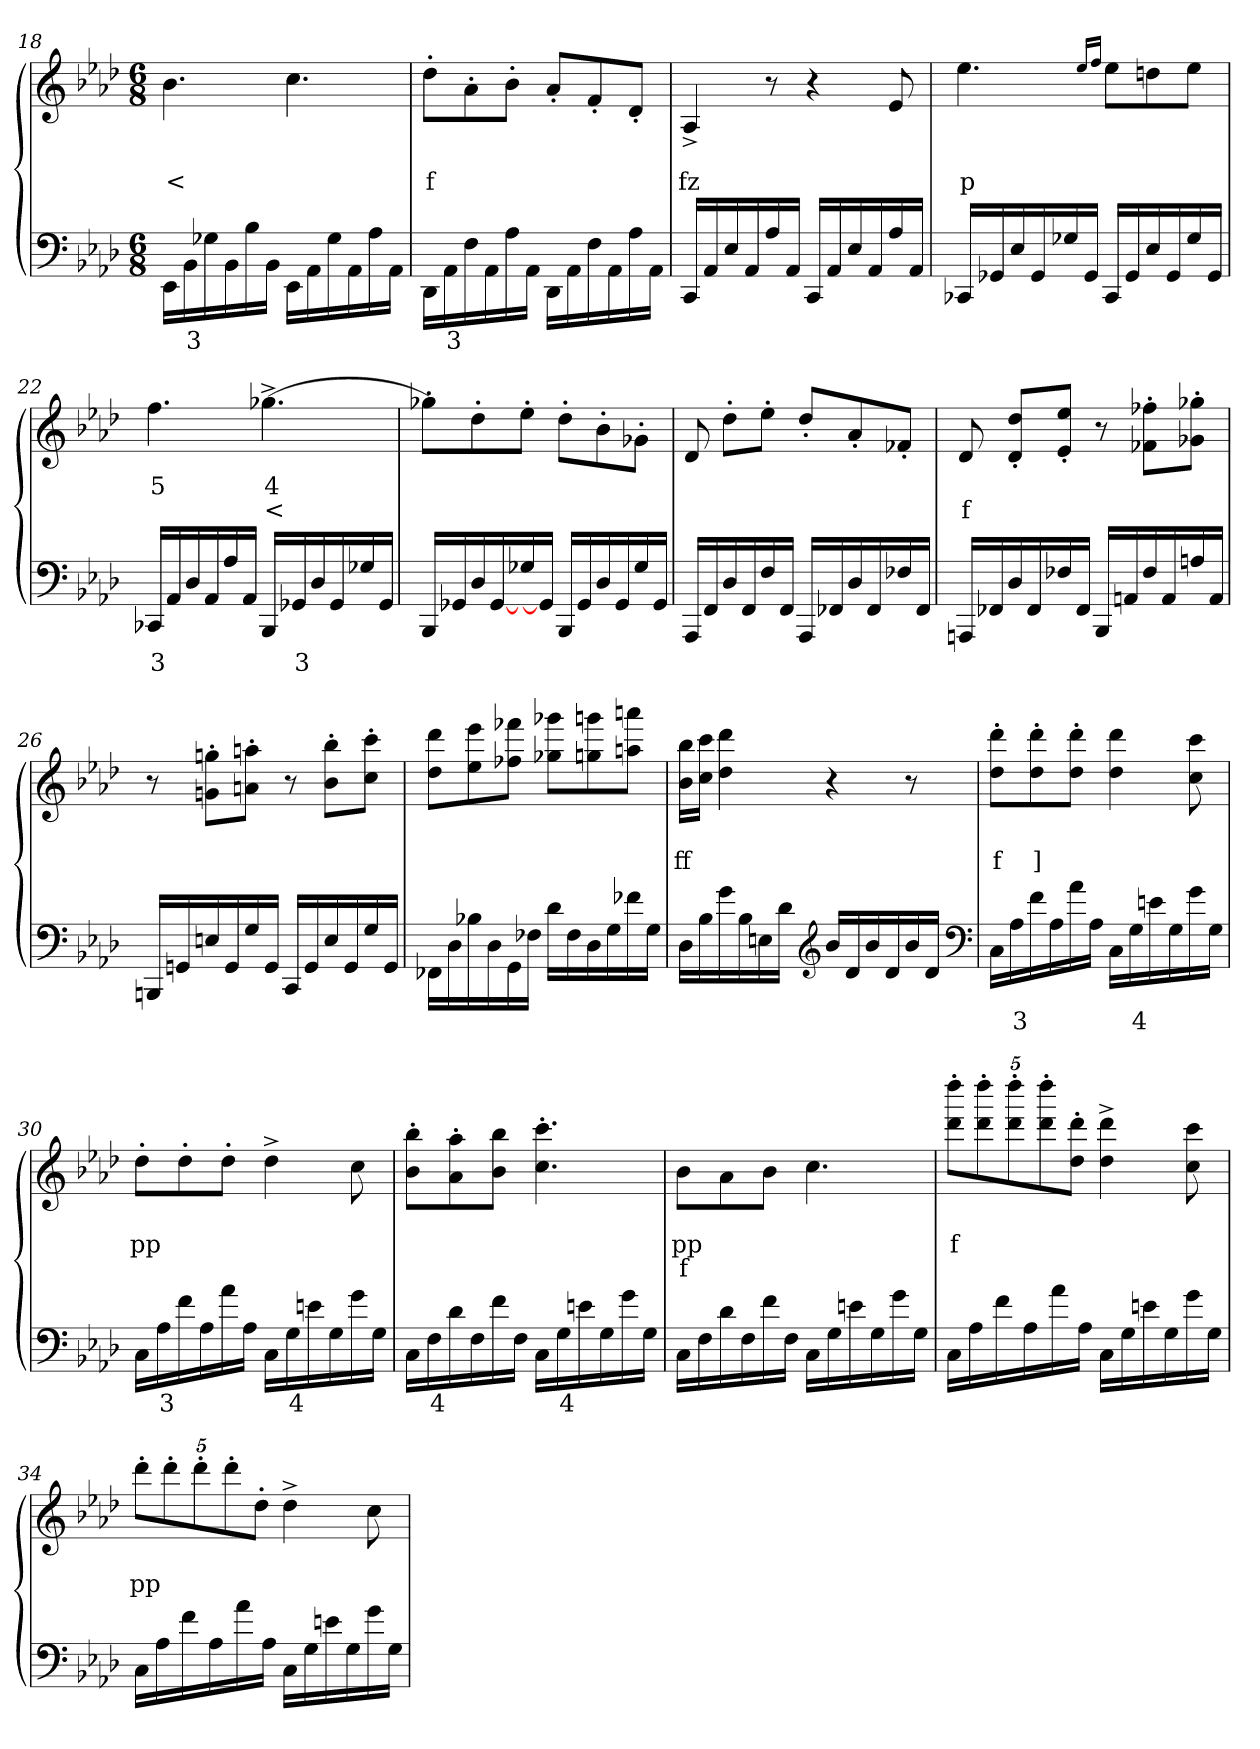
**kern	**text	**kern	**text	**text	**text
*part2	*part2	*part1	*part1	*part1	*part1
*staff2	*staff2	*staff1	*staff1	*staff1	*staff1
*clefF4	*	*clefG2	*	*	*
*k[b-e-a-d-]	*	*k[b-e-a-d-]	*	*	*
*M6/8	*	*M6/8	*	*	*
=18	=18	=18	=18	=18	=18
16EE-\LL	.	4.b-	.	<	.
16BB-	3	.	.	.	.
16G-X	.	.	.	.	.
16BB-	.	.	.	.	.
16B-	.	.	.	.	.
16BB-JJ	.	.	.	.	.
16EE-\LL	.	4.cc	.	.	.
16AA-	.	.	.	.	.
16G-	.	.	.	.	.
16AA-	.	.	.	.	.
16A-	.	.	.	.	.
16AA-JJ	.	.	.	.	.
=19	=19	=19	=19	=19	=19
16DD-\LL	.	8dd-'>L	.	f	.
16AA-	3	.	.	.	.
16F	.	8a-'>	.	.	.
16AA-	.	.	.	.	.
16A-	.	8b-'>J	.	.	.
16AA-JJ	.	.	.	.	.
16DD-\LL	.	8a-'>L	.	.	.
16AA-	.	.	.	.	.
16F	.	8f'>	.	.	.
16AA-	.	.	.	.	.
16A-	.	8d-'>J	.	.	.
16AA-JJ	.	.	.	.	.
=20	=20	=20	=20	=20	=20
16CCLL	.	4A-^>	.	fz	.
16AA-	.	.	.	.	.
16E-	.	.	.	.	.
16AA-	.	.	.	.	.
16A-	.	8r	.	.	.
16AA-JJ	.	.	.	.	.
16CCLL	.	4r	.	.	.
16AA-	.	.	.	.	.
16E-	.	.	.	.	.
16AA-	.	.	.	.	.
16A-	.	8e-	.	.	.
16AA-JJ	.	.	.	.	.
=21	=21	=21	=21	=21	=21
16CC-XLL	.	4.ee-	.	p	.
16GG-X	.	.	.	.	.
16E-	.	.	.	.	.
16GG-	.	.	.	.	.
16G-	.	.	.	.	.
16GG-JJ	.	.	.	.	.
.	.	16qqee-/LL	.	.	.
.	.	16qqff/JJ	.	.	.
16CC-LL	.	8ee-L	.	.	.
16GG-	.	.	.	.	.
16E-	.	8ddn	.	.	.
16GG-	.	.	.	.	.
16G-	.	8ee-J	.	.	.
16GG-JJ	.	.	.	.	.
=22	=22	=22	=22	=22	=22
16CC-XLL	3	4.ff	5	.	.
16AA-	.	.	.	.	.
16D-	.	.	.	.	.
16AA-	.	.	.	.	.
16A-	.	.	.	.	.
16AA-JJ	.	.	.	.	.
16BBB-LL	.	[4.gg-X^>	4	<	.
16GG-X	3	.	.	.	.
16D-	.	.	.	.	.
16GG-	.	.	.	.	.
16G-	.	.	.	.	.
16GG-JJ	.	.	.	.	.
=23	=23	=23	=23	=23	=23
16BBB-LL	.	8gg-X'>L]	.	.	.
16GG-X	.	.	.	.	.
16D-	.	8dd-'>	.	.	.
[16GG-	.	.	.	.	.
16G-	.	8ee-'>J	.	.	.
16GG-JJ]	.	.	.	.	.
16BBB-LL	.	8dd-'>L	.	.	.
16GG-	.	.	.	.	.
16D-	.	8b-'>	.	.	.
16GG-	.	.	.	.	.
16G-	.	8g-'>J	.	.	.
16GG-JJ	.	.	.	.	.
=24	=24	=24	=24	=24	=24
16AAA-LL	.	8d-	.	.	.
16FF	.	.	.	.	.
16D-	.	8dd-'>L	.	.	.
16FF	.	.	.	.	.
16F	.	8ee-'>J	.	.	.
16FFJJ	.	.	.	.	.
16AAA-LL	.	8dd-'>L	.	.	.
16FF-X	.	.	.	.	.
16D-	.	8a-'>	.	.	.
16FF-	.	.	.	.	.
16F-	.	8f-X'>J	.	.	.
16FF-JJ	.	.	.	.	.
=25	=25	=25	=25	=25	=25
16AAAnLL	.	8d-	.	f	.
16FF-X	.	.	.	.	.
16D-	.	8d-'> 8dd-'>L	.	.	.
16FF-	.	.	.	.	.
16F-	.	8e-'> 8ee-'>J	.	.	.
16FF-JJ	.	.	.	.	.
16BBB-LL	.	8r	.	.	.
16AA	.	.	.	.	.
16F-	.	8f-X'> 8ff-X'>L	.	.	.
16AA	.	.	.	.	.
16A	.	8g-X'> 8gg-X'>J	.	.	.
16AAJJ	.	.	.	.	.
=26	=26	=26	=26	=26	=26
16BBBnLL	.	8r	.	.	.
16GGn	.	.	.	.	.
16En	.	8gn'> 8ggn'>L	.	.	.
16GG	.	.	.	.	.
16G	.	8an'> 8aan'>J	.	.	.
16GGJJ	.	.	.	.	.
16CCLL	.	8r	.	.	.
16GG	.	.	.	.	.
16E	.	8b-'> 8bb-'>L	.	.	.
16GG	.	.	.	.	.
16G	.	8cc'> 8ccc'>J	.	.	.
16GGJJ	.	.	.	.	.
=27	=27	=27	=27	=27	=27
16FF-X\LL	.	8dd- 8ddd-\L	.	.	.
16D-	.	.	.	.	.
16B-X	.	8ee- 8eee-	.	.	.
16D-	.	.	.	.	.
16GG	.	8ff-X 8fff-X\J	.	.	.
16F-JJ	.	.	.	.	.
16d-LL	.	8gg-X 8ggg-XL	.	.	.
16F-	.	.	.	.	.
16D-	.	8ggn 8gggn	.	.	.
16G	.	.	.	.	.
16f-	.	8aan 8aaanJ	.	.	.
16GJJ	.	.	.	.	.
=28	=28	=28	=28	=28	=28
16D-LL	.	16b- 16bb-LL	.	ff	.
16B-	.	16cc 16cccJJ	.	.	.
16g	.	4dd- 4ddd-	.	.	.
16B-	.	.	.	.	.
16En	.	.	.	.	.
16d-JJ	.	.	.	.	.
*clefG2	*	*	*	*	*
16b-LL	.	4r	.	.	.
16d-	.	.	.	.	.
16b-	.	.	.	.	.
16d-	.	.	.	.	.
16b-	.	8r	.	.	.
16d-JJ	.	.	.	.	.
*clefF4	*	*	*	*	*
=29	=29	=29	=29	=29	=29
16CLL	.	8dd-'> 8ddd-'>L	.	f	.
16A-	3	.	.	.	.
16f	.	8dd-'> 8ddd-'>	.	]	.
16A-	.	.	.	.	.
16a-	.	8dd-'> 8ddd-'>J	.	.	.
16A-JJ	.	.	.	.	.
16CLL	.	4dd- 4ddd-	.	.	.
16G	4	.	.	.	.
16en	.	.	.	.	.
16G	.	.	.	.	.
16g	.	8cc 8ccc	.	.	.
16GJJ	.	.	.	.	.
=30	=30	=30	=30	=30	=30
16CLL	.	8dd-'>L	.	pp	.
16A-	3	.	.	.	.
16f	.	8dd-'>	.	.	.
16A-	.	.	.	.	.
16a-	.	8dd-'>J	.	.	.
16A-JJ	.	.	.	.	.
16CLL	.	4dd-^>	.	.	.
16G	4	.	.	.	.
16en	.	.	.	.	.
16G	.	.	.	.	.
16g	.	8cc	.	.	.
16GJJ	.	.	.	.	.
=31	=31	=31	=31	=31	=31
16CLL	.	8bb-'> 8b-'>L	.	.	.
16F	4	.	.	.	.
16d-	.	8aa-'> 8a-'>	.	.	.
16F	.	.	.	.	.
16f	.	8bb- 8b-J	.	.	.
16FJJ	.	.	.	.	.
16CLL	.	4.cc'> 4.ccc'>	.	.	.
16G	4	.	.	.	.
16en	.	.	.	.	.
16G	.	.	.	.	.
16g	.	.	.	.	.
16GJJ	.	.	.	.	.
=32	=32	=32	=32	=32	=32
16CLL	.	8b-\L	.	pp	f
16F	.	.	.	.	.
16d-	.	8a-	.	.	.
16F	.	.	.	.	.
16f	.	8b-J	.	.	.
16FJJ	.	.	.	.	.
16CLL	.	4.cc	.	.	.
16G	.	.	.	.	.
16en	.	.	.	.	.
16G	.	.	.	.	.
16g	.	.	.	.	.
16GJJ	.	.	.	.	.
=33	=33	=33	=33	=33	=33
16CLL	.	40%3ddd-'> 40%3dddd-'>L	.	f	.
16A-	.	.	.	.	.
.	.	40%3ddd-'> 40%3dddd-'>	.	.	.
16f	.	.	.	.	.
.	.	40%3ddd-'> 40%3dddd-'>	.	.	.
16A-	.	.	.	.	.
.	.	40%3ddd-'> 40%3dddd-'>	.	.	.
16a-	.	.	.	.	.
.	.	40%3dd-'> 40%3ddd-'>J	.	.	.
16A-JJ	.	.	.	.	.
16CLL	.	4dd-^> 4ddd-^>	.	.	.
16G	.	.	.	.	.
16en	.	.	.	.	.
16G	.	.	.	.	.
16g	.	8cc 8ccc	.	.	.
16GJJ	.	.	.	.	.
=34	=34	=34	=34	=34	=34
16CLL	.	40%3ddd-'>L	.	pp	.
16A-	.	.	.	.	.
.	.	40%3ddd-'>	.	.	.
16f	.	.	.	.	.
.	.	40%3ddd-'>	.	.	.
16A-	.	.	.	.	.
.	.	40%3ddd-'>	.	.	.
16a-	.	.	.	.	.
.	.	40%3dd-'>J	.	.	.
16A-JJ	.	.	.	.	.
16CLL	.	4dd-^>	.	.	.
16G	.	.	.	.	.
16en	.	.	.	.	.
16G	.	.	.	.	.
16g	.	8cc	.	.	.
16GJJ	.	.	.	.	.
=	=	=	=	=	=
*-	*-	*-	*-	*-	*-
